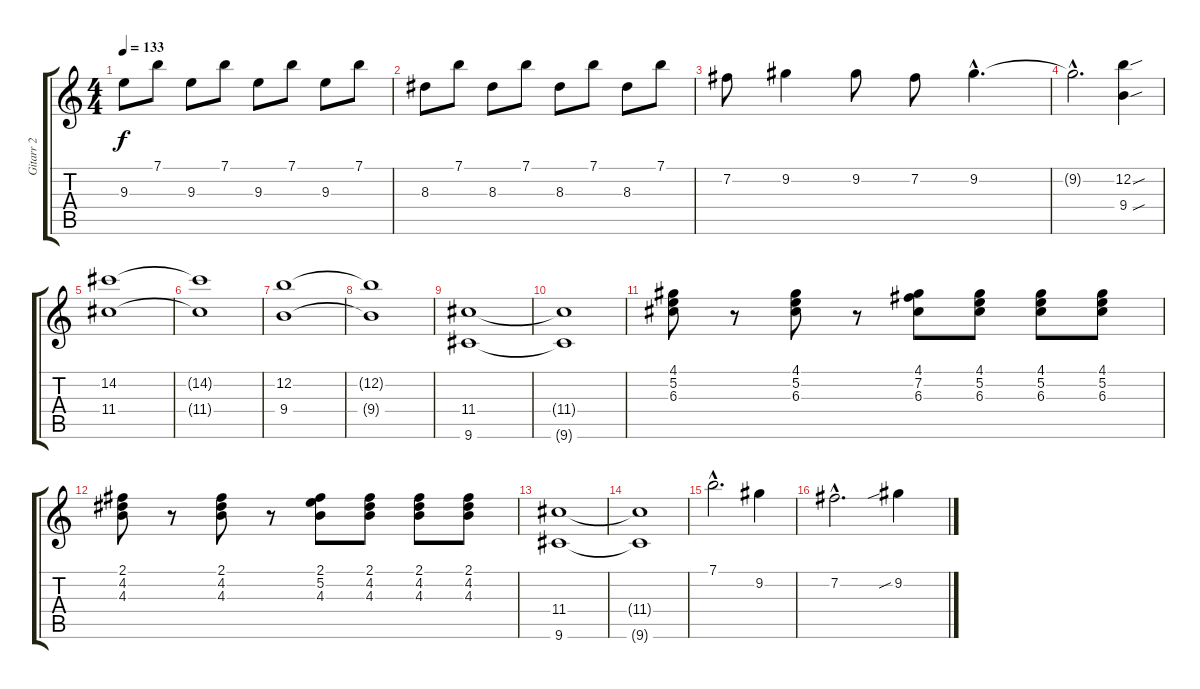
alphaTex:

\track ("Gitarr 2" "Gitarr 2") {instrument distortionguitar}
\staff {score tabs}
\tuning (E4 B3 G3 D3 A2 E2) {hide}
\ts (4 4)
\tempo 133
\clef g2
\ks c
9.3.8{dy f} 7.1.8 9.3.8 7.1.8 9.3.8 7.1.8 9.3.8 7.1.8 |
8.3.8 7.1.8 8.3.8 7.1.8 8.3.8 7.1.8 8.3.8 7.1.8 |
7.2.8{volume 14 instrument distortionguitar} 9.2.4 9.2.8 7.2.8 9.2{hac}.4{d} |
9.2{hac t}.2{d} (12.2{sou} 9.4{sou}).4 |
(14.2 11.4).1 |
(14.2{t} 11.4{t}).1 |
(12.2 9.4).1 |
(12.2{t} 9.4{t}).1 |
(11.4 9.6).1 |
(11.4{t} 9.6{t}).1 |
(4.1 5.2 6.3).8 r.8 (4.1 5.2 6.3).8 r.8 (4.1 7.2 6.3).8 (4.1 5.2 6.3).8 (4.1 5.2 6.3).8 (4.1 5.2 6.3).8 |
(2.1 4.2 4.3).8 r.8 (2.1 4.2 4.3).8 r.8 (2.1 5.2 4.3).8 (2.1 4.2 4.3).8 (2.1 4.2 4.3).8 (2.1 4.2 4.3).8 |
(11.4 9.6).1 |
(11.4{t} 9.6{t}).1 |
7.1{hac}.2{d} 9.2.4 |
7.2{hac}.2{d} 9.2{sib}.4
